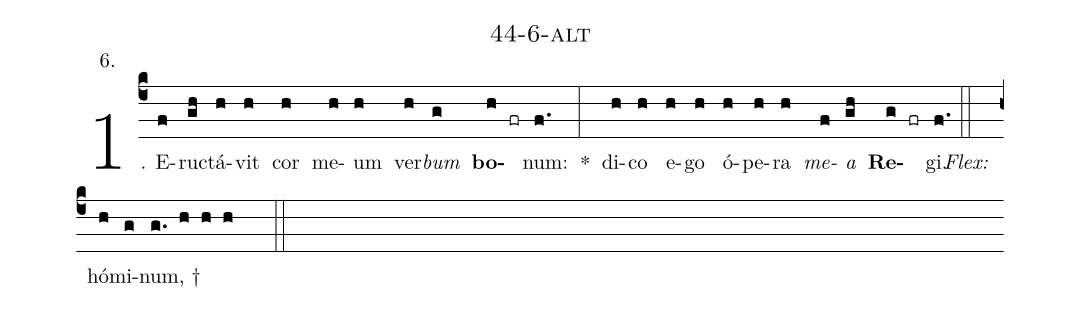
name: 44-6-alt;
annotation: 6.;
%%
(c4)1. E(f)ruc(gh)tá(h)vit(h) cor(h) me(h)um(h) ver(h)<i>bum</i>(g) <b>bo</b>(h fr)num:(f.) *(:) di(h)co(h) e(h)go(h) ó(h)pe(h)ra(h) <i>me</i>(f)<i>a</i>(gh) <b>Re</b>(g fr)gi.(f.) (::)
<i>Flex:</i>()  hó(h)mi(g)num, †(g. h h h  ::)
